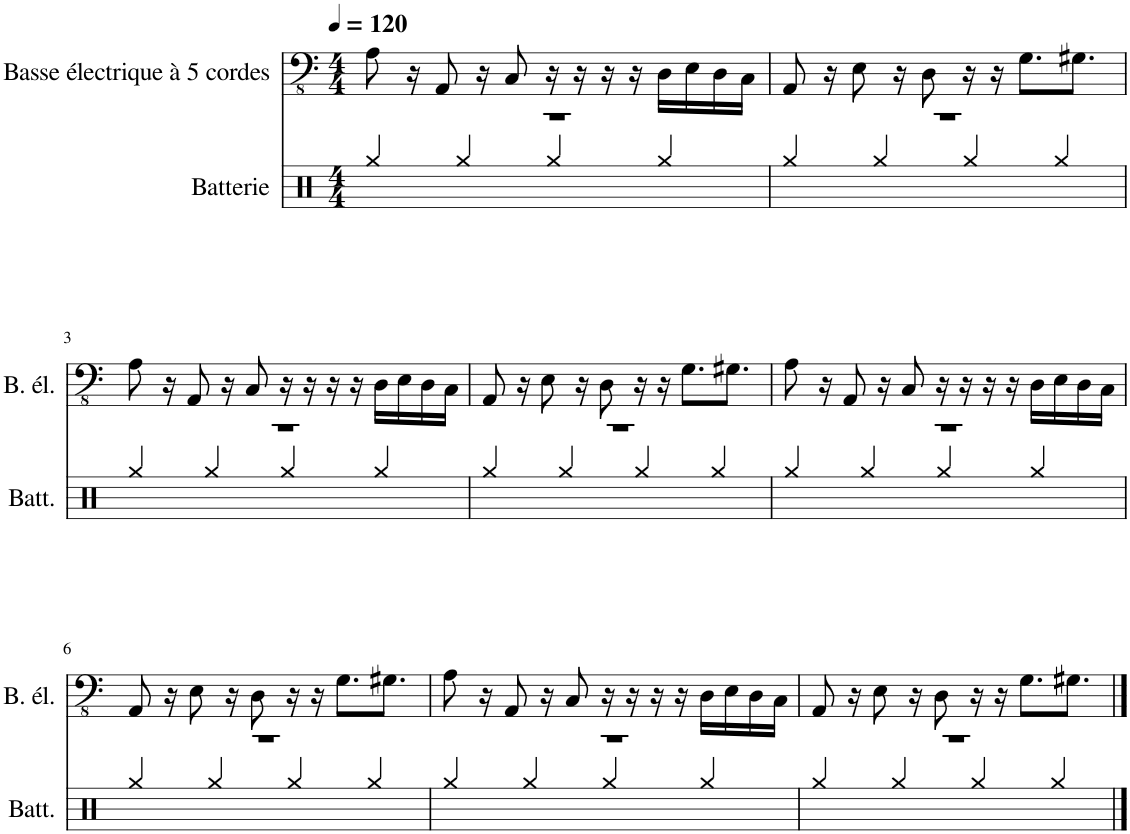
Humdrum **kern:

**kern	**kern
*part2	*part1
*staff2	*staff1
*I"Batterie	*I"Basse électrique à 5 cordes
*I'Batt.	*I'B. él.
*clefX	*clefFv4
*k[]	*k[]
*M4/4	*M4/4
*MM120	*MM120
=1	=1
*^	*
1r	4Rgg/	8AA\
.	.	16r
.	.	8AAA/
.	4Rgg/	.
.	.	16r
.	.	8CC/
.	4Rgg/	16r
.	.	16r
.	.	16r
.	.	16r
.	4Rgg/	16DD\LL
.	.	16EE\
.	.	16DD\
.	.	16CC\JJ
=2	=2	=2
1r	4Rgg/	8AAA/
.	.	16r
.	.	8EE\
.	4Rgg/	.
.	.	16r
.	.	8DD\
.	4Rgg/	16r
.	.	16r
.	.	8.GG\L
.	4Rgg/	.
.	.	8.GG#X\J
!!LO:LB:g=z
=3	=3	=3
1r	4Rgg/	8AA\
.	.	16r
.	.	8AAA/
.	4Rgg/	.
.	.	16r
.	.	8CC/
.	4Rgg/	16r
.	.	16r
.	.	16r
.	.	16r
.	4Rgg/	16DD\LL
.	.	16EE\
.	.	16DD\
.	.	16CC\JJ
=4	=4	=4
1r	4Rgg/	8AAA/
.	.	16r
.	.	8EE\
.	4Rgg/	.
.	.	16r
.	.	8DD\
.	4Rgg/	16r
.	.	16r
.	.	8.GG\L
.	4Rgg/	.
.	.	8.GG#X\J
=5	=5	=5
1r	4Rgg/	8AA\
.	.	16r
.	.	8AAA/
.	4Rgg/	.
.	.	16r
.	.	8CC/
.	4Rgg/	16r
.	.	16r
.	.	16r
.	.	16r
.	4Rgg/	16DD\LL
.	.	16EE\
.	.	16DD\
.	.	16CC\JJ
!!LO:LB:g=z
=6	=6	=6
1r	4Rgg/	8AAA/
.	.	16r
.	.	8EE\
.	4Rgg/	.
.	.	16r
.	.	8DD\
.	4Rgg/	16r
.	.	16r
.	.	8.GG\L
.	4Rgg/	.
.	.	8.GG#X\J
=7	=7	=7
1r	4Rgg/	8AA\
.	.	16r
.	.	8AAA/
.	4Rgg/	.
.	.	16r
.	.	8CC/
.	4Rgg/	16r
.	.	16r
.	.	16r
.	.	16r
.	4Rgg/	16DD\LL
.	.	16EE\
.	.	16DD\
.	.	16CC\JJ
=8	=8	=8
1r	4Rgg/	8AAA/
.	.	16r
.	.	8EE\
.	4Rgg/	.
.	.	16r
.	.	8DD\
.	4Rgg/	16r
.	.	16r
.	.	8.GG\L
.	4Rgg/	.
.	.	8.GG#X\J
*v	*v	*
==	==
*-	*-
